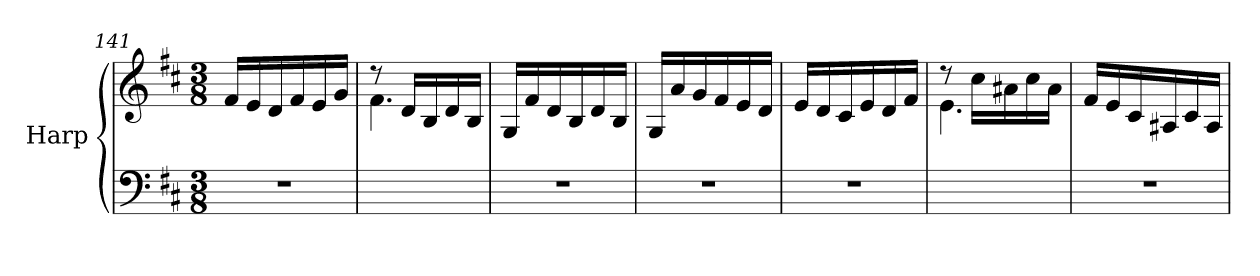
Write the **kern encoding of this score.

**kern	**kern
*part1	*part1
*staff2	*staff1
*I"Harp	*
*I'Hp	*
*clefF4	*clefG2
*k[f#c#]	*k[f#c#]
*M3/8	*M3/8
=141	=141
4.r	16f#/LL
.	16e/
.	16d/
.	16f#/
.	16e/
.	16g/JJ
=142	=142
*	*^
4.ryy	8rdd	4.f#\
.	16d/LL	.
.	16B/	.
.	16d/	.
.	16B/JJ	.
*	*v	*v
=143	=143
4.r	16G/LL
.	16f#/
.	16d/
.	16B/
.	16d/
.	16B/JJ
=144	=144
4.r	16G/LL
.	16a/
.	16g/
.	16f#/
.	16e/
.	16d/JJ
=145	=145
4.r	16e/LL
.	16d/
.	16c#/
.	16e/
.	16d/
.	16f#/JJ
!!LO:LB:g=z
=146	=146
*	*^
4.ryy	8rdd	4.e\
.	16cc#\LL	.
.	16a#X\	.
.	16cc#\	.
.	16a#\JJ	.
*	*v	*v
=147	=147
4.r	16f#/LL
.	16e/
.	16c#/
.	16A#X/
.	16c#/
.	16A#/JJ
=	=
*-	*-
